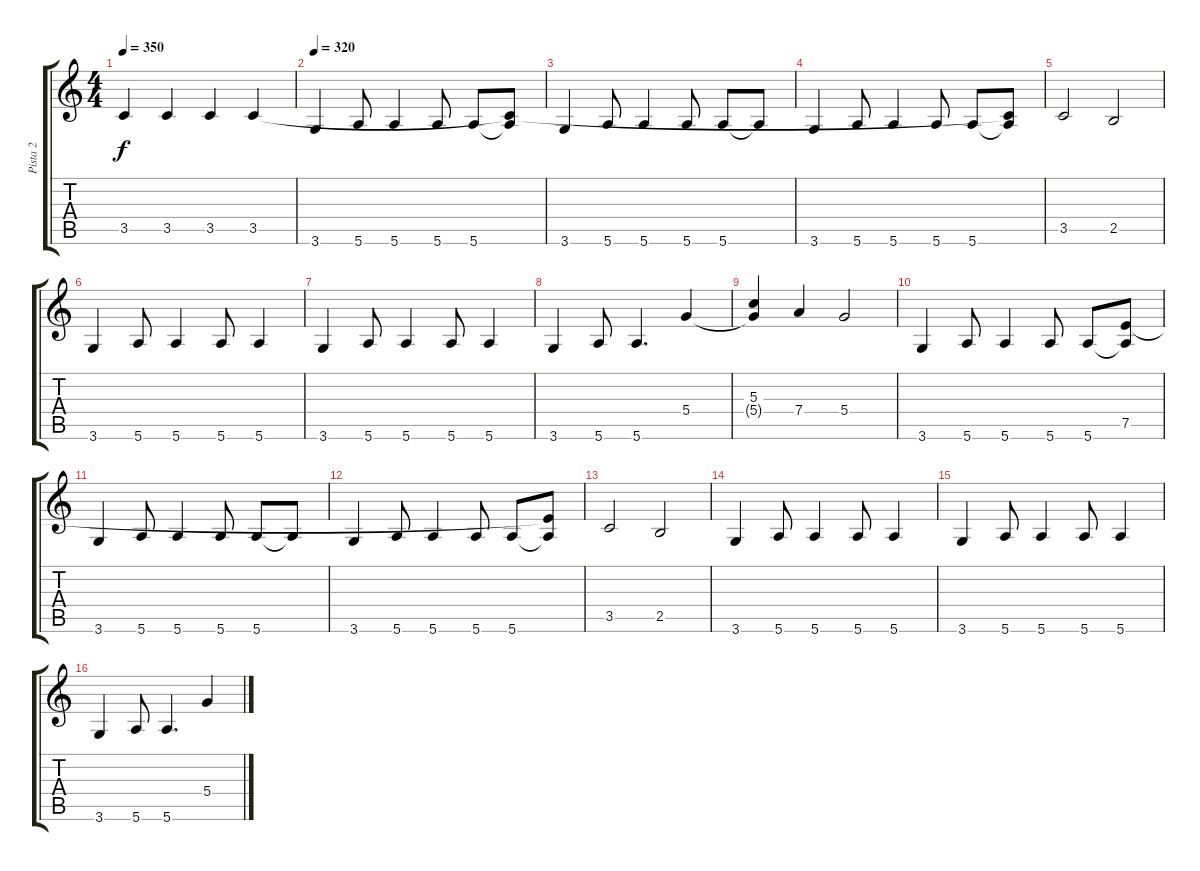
\track ("Pista 2" "Pista 2") {instrument electricbasspick}
\staff {score tabs}
\tuning (E4 B3 G3 D3 A2 E2) {hide}
\ts (4 4)
\tempo 350
\clef g2
\ks c
3.5.4{dy f} 3.5.4 3.5.4 3.5.4 |
\tempo 320
3.6.4 5.6.8 5.6.4 5.6.8 5.6.8 (3.5{t} 5.6{t}).8 |
3.6.4 5.6.8 5.6.4 5.6.8 5.6.8 5.6{t}.8 |
3.6.4 5.6.8 5.6.4 5.6.8 5.6.8 (3.5{t} 5.6{t}).8 |
3.5.2 2.5.2 |
3.6.4 5.6.8 5.6.4 5.6.8 5.6.4 |
3.6.4 5.6.8 5.6.4 5.6.8 5.6.4 |
3.6.4 5.6.8 5.6.4{d} 5.4.4 |
(5.3 5.4{t}).4 7.4.4 5.4.2 |
3.6.4 5.6.8 5.6.4 5.6.8 5.6.8 (7.5 5.6{t}).8 |
3.6.4 5.6.8 5.6.4 5.6.8 5.6.8 5.6{t}.8 |
3.6.4 5.6.8 5.6.4 5.6.8 5.6.8 (7.5{t} 5.6{t}).8 |
3.5.2 2.5.2 |
3.6.4 5.6.8 5.6.4 5.6.8 5.6.4 |
3.6.4 5.6.8 5.6.4 5.6.8 5.6.4 |
3.6.4 5.6.8 5.6.4{d} 5.4.4
